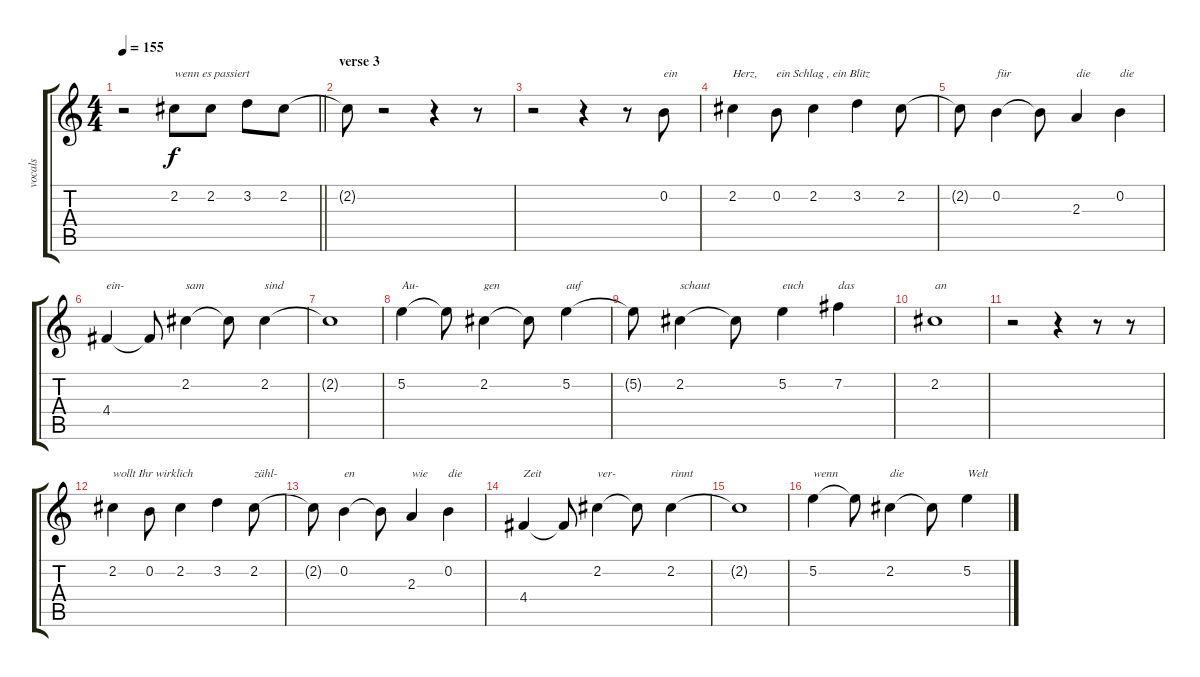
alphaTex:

\track ("vocals" "vocals") {instrument electricguitarjazz}
\staff {score tabs}
\tuning (E4 B3 G3 D3 A2 E2) {hide}
\ts (4 4)
\tempo 155
\clef g2
\barLineRight lightlight
\ks c
r.2{dy f} 2.2.8{txt "wenn es passiert"} 2.2.8 3.2.8 2.2.8 |
\section ("" "verse 3")
2.2{t}.8 r.2 r.4 r.8 |
r.2 r.4 r.8 0.2.8{txt "ein"} |
2.2.4{txt "Herz,"} 0.2.8{txt "ein Schlag , ein Blitz"} 2.2.4 3.2.4 2.2.8 |
2.2{t}.8 0.2.4{txt "für"} 0.2{t}.8 2.3.4{txt "die"} 0.2.4{txt "die"} |
4.4.4{txt "ein-"} 4.4{t}.8 2.2.4{txt "sam"} 2.2{t}.8 2.2.4{txt "sind"} |
2.2{t}.1 |
5.2.4{txt "Au-"} 5.2{t}.8 2.2.4{txt "gen"} 2.2{t}.8 5.2.4{txt "auf"} |
5.2{t}.8 2.2.4{txt "schaut"} 2.2{t}.8 5.2.4{txt "euch"} 7.2.4{txt "das"} |
2.2.1{txt "an"} |
r.2 r.4 r.8 r.8 |
2.2.4{txt "wollt Ihr wirklich"} 0.2.8 2.2.4 3.2.4 2.2.8{txt "zähl-"} |
2.2{t}.8 0.2.4{txt "en"} 0.2{t}.8 2.3.4{txt "wie"} 0.2.4{txt "die"} |
4.4.4{txt "Zeit"} 4.4{t}.8 2.2.4{txt "ver-"} 2.2{t}.8 2.2.4{txt "rinnt"} |
2.2{t}.1 |
5.2.4{txt "wenn"} 5.2{t}.8 2.2.4{txt "die"} 2.2{t}.8 5.2.4{txt "Welt"}
